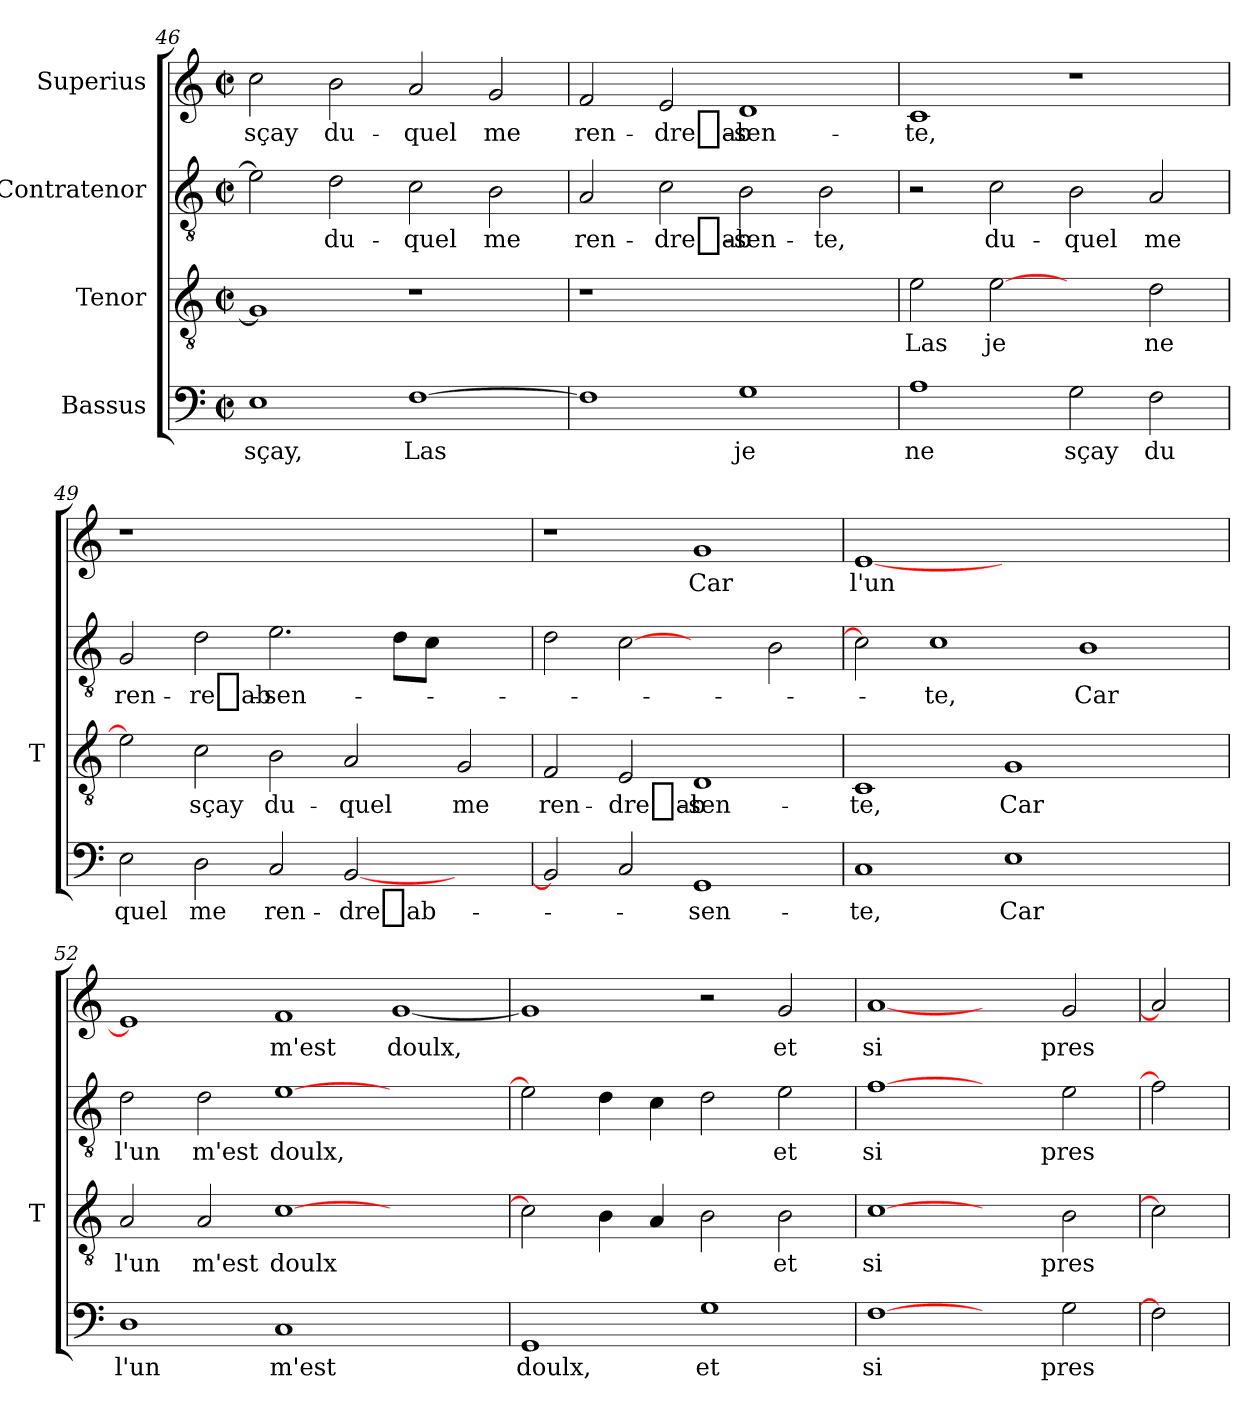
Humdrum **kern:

**kern	**text	**kern	**text	**kern	**text	**kern	**text
*part4	*part4	*part3	*part3	*part2	*part2	*part1	*part1
*staff4	*staff4	*staff3	*staff3	*staff2	*staff2	*staff1	*staff1
*I"Bassus	*	*I"Tenor	*	*I"Contratenor	*	*I"Superius	*
*	*	*I'T	*	*	*	*	*
*clefF4	*	*clefGv2	*	*clefGv2	*	*clefG2	*
*k[]	*	*k[]	*	*k[]	*	*k[]	*
*C:	*	*C:	*	*C:	*	*C:	*
*M2/2	*	*M2/2	*	*M2/2	*	*M2/2	*
*met(c|)	*	*met(c|)	*	*met(c|)	*	*met(c|)	*
=46	=46	=46	=46	=46	=46	=46	=46
1E	-sçay,	1G]	.	2e]	.	2cc	-sçay
.	.	.	.	2d	du-	2b	du-
[1F	-Las	1r	.	2c	-quel	2a	-quel
.	.	.	.	2B	-me	2g	-me
=47	=47	=47	=47	=47	=47	=47	=47
1F]	.	1r	.	2A	ren-	2f	ren-
.	.	.	.	2c	dre_ab-	2e	dre_ab-
1G	-je	1ryy	.	2B	sen-	1d	sen-
.	.	.	.	2B	-te,	.	.
!!LO:PB:g=z
=48	=48	=48	=48	=48	=48	=48	=48
1A	-ne	2e	-Las	2r	.	1c	-te,
.	.	[2e	-je	2c	du-	.	.
2G	-sçay	2ryy	.	2B	-quel	1r	.
2F	-du	2d	-ne	2A	-me	.	.
=49	=49	=49	=49	=49	=49	=49	=49
2E	-quel	2e]	.	2G	ren-	1r	.
2D	-me	2c	-sçay	2d	re_ab-	.	.
2C	ren-	2B	du-	2.e	sen-	1ryy	.
[2BB	dre_ab-	2A	-quel	.	.	.	.
.	.	.	.	8dL	.	.	.
.	.	.	.	8cJ	.	.	.
2ryy	.	2G	-me	2ryy	.	2ryy	.
=50	=50	=50	=50	=50	=50	=50	=50
2BB]	.	2F	ren-	2d	.	1r	.
2C	.	2E	dre_ab-	[2c	.	.	.
1GG	sen-	1D	sen-	2ryy	.	1g	-Car
.	.	.	.	2B	.	.	.
=51	=51	=51	=51	=51	=51	=51	=51
1C	-te,	1C	-te,	2c]	.	[1e	-l'un
.	.	.	.	1c	-te,	.	.
1E	-Car	1G	-Car	.	.	1.ryy	.
.	.	.	.	1B	-Car	.	.
2ryy	.	2ryy	.	.	.	.	.
=52	=52	=52	=52	=52	=52	=52	=52
1D	-l'un	2A	-l'un	2d	-l'un	1e]	.
.	.	2A	-m'est	2d	-m'est	.	.
1C	-m'est	[1c	-doulx	[1e	-doulx,	1f	-m'est
1ryy	.	1ryy	.	1ryy	.	[1g	-doulx,
=53	=53	=53	=53	=53	=53	=53	=53
1GG	-doulx,	2c]	.	2e]	.	1g]	.
.	.	4B	.	4d	.	.	.
.	.	4A	.	4c	.	.	.
1G	-et	2B	.	2d	.	2r	.
.	.	2B	-et	2e	-et	2g	-et
=54	=54	=54	=54	=54	=54	=54	=54
[1F	-si	[1c	-si	[1f	-si	[1a	-si
2ryy	.	2ryy	.	2ryy	.	2ryy	.
2G	-pres	2B	-pres	2e	-pres	2g	-pres
=55	=55	=55	=55	=55	=55	=55	=55
2F]	.	2c]	.	2f]	.	2a]	.
=	=	=	=	=	=	=	=
*-	*-	*-	*-	*-	*-	*-	*-
